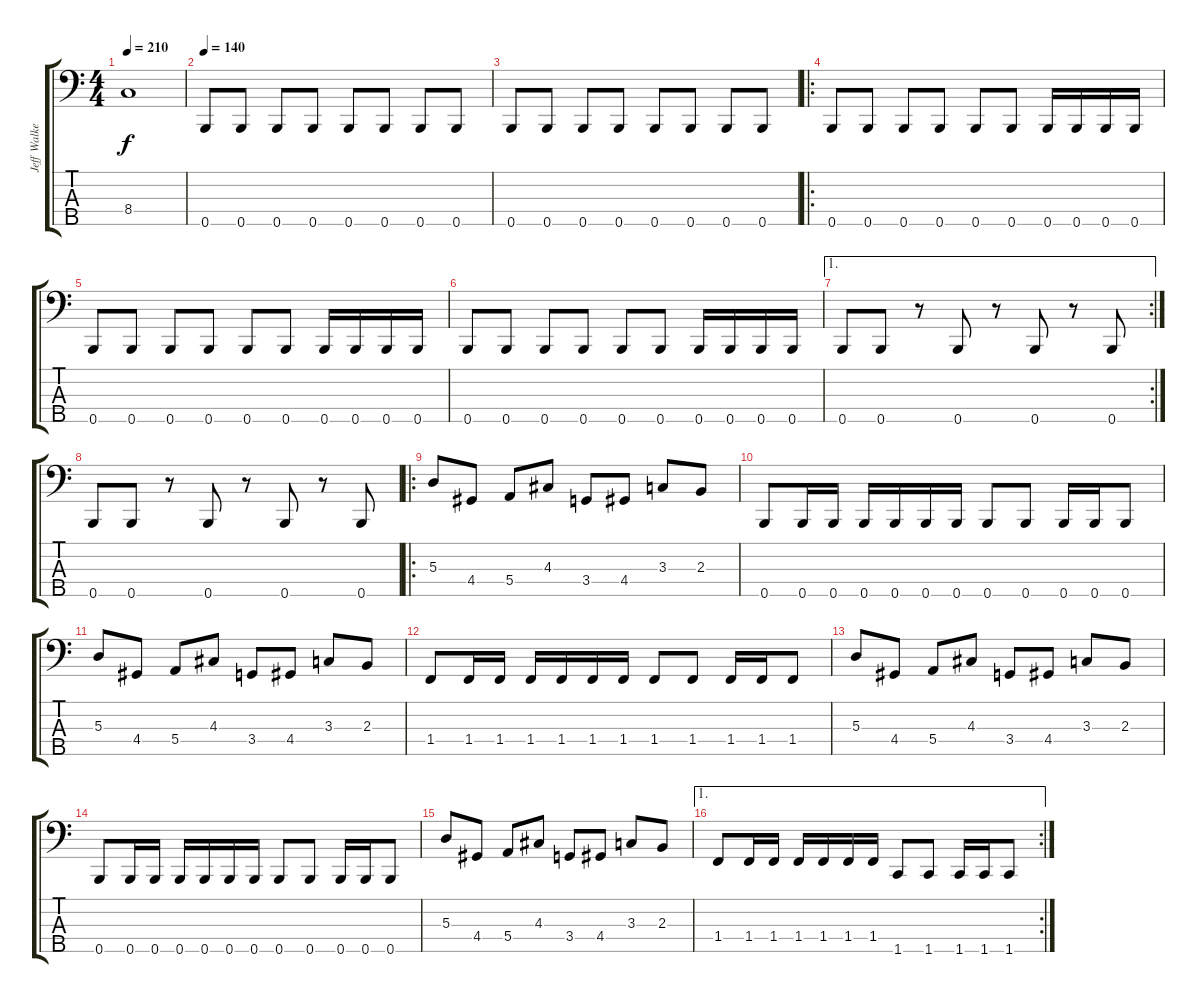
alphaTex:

\track ("Jeff Walker" "Jeff Walke") {instrument electricbasspick}
\staff {score tabs}
\tuning (G2 D2 A1 E1 B0) {hide}
\ts (4 4)
\tempo 210
\clef f4
\ks c
8.4{t}.1{dy f} |
\tempo 140
0.5.8 0.5.8 0.5.8 0.5.8 0.5.8 0.5.8 0.5.8 0.5.8 |
0.5.8 0.5.8 0.5.8 0.5.8 0.5.8 0.5.8 0.5.8 0.5.8 |
\ro
0.5.8 0.5.8 0.5.8 0.5.8 0.5.8 0.5.8 0.5.16 0.5.16 0.5.16 0.5.16 |
0.5.8 0.5.8 0.5.8 0.5.8 0.5.8 0.5.8 0.5.16 0.5.16 0.5.16 0.5.16 |
0.5.8 0.5.8 0.5.8 0.5.8 0.5.8 0.5.8 0.5.16 0.5.16 0.5.16 0.5.16 |
\ae 1
\rc 2
0.5.8 0.5.8 r.8 0.5.8 r.8 0.5.8 r.8 0.5.8 |
0.5.8 0.5.8 r.8 0.5.8 r.8 0.5.8 r.8 0.5.8 |
\ro
5.3.8 4.4.8 5.4.8 4.3.8 3.4.8 4.4.8 3.3.8 2.3.8 |
0.5.8 0.5.16 0.5.16 0.5.16 0.5.16 0.5.16 0.5.16 0.5.8 0.5.8 0.5.16 0.5.16 0.5.8 |
5.3.8 4.4.8 5.4.8 4.3.8 3.4.8 4.4.8 3.3.8 2.3.8 |
1.4.8 1.4.16 1.4.16 1.4.16 1.4.16 1.4.16 1.4.16 1.4.8 1.4.8 1.4.16 1.4.16 1.4.8 |
5.3.8 4.4.8 5.4.8 4.3.8 3.4.8 4.4.8 3.3.8 2.3.8 |
0.5.8 0.5.16 0.5.16 0.5.16 0.5.16 0.5.16 0.5.16 0.5.8 0.5.8 0.5.16 0.5.16 0.5.8 |
5.3.8 4.4.8 5.4.8 4.3.8 3.4.8 4.4.8 3.3.8 2.3.8 |
\ae 1
\rc 2
1.4.8 1.4.16 1.4.16 1.4.16 1.4.16 1.4.16 1.4.16 1.5.8 1.5.8 1.5.16 1.5.16 1.5.8
